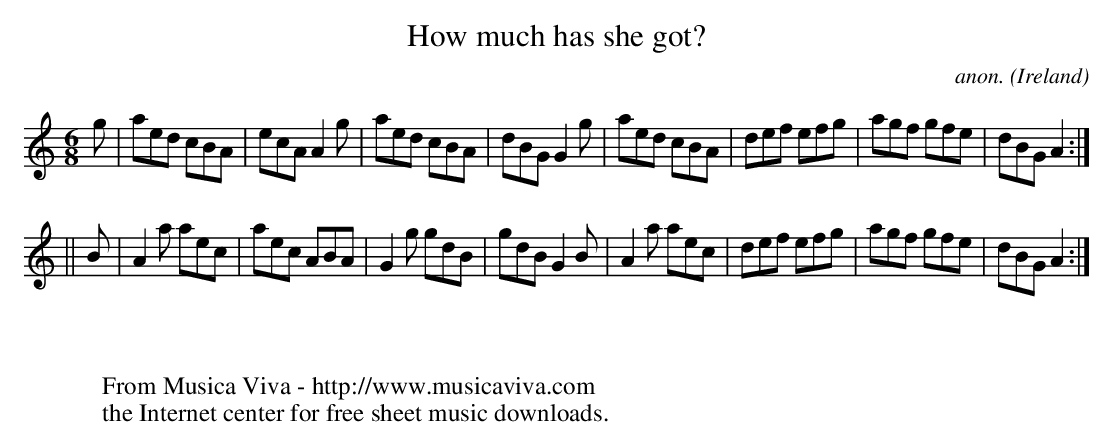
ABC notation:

X:1
T:How much has she got?
C:anon.
O:Ireland
M:6/8
L:1/8
K:Am
g|aed cBA|ecA A2g|aed cBA|dBG G2g|aed cBA|def efg|agf gfe|dBG A2:|
||B|A2a aec|aec ABA|G2g gdB|gdB G2B|A2a aec|def efg|agf gfe|dBG A2:|
W:
W:
W: From Musica Viva - http://www.musicaviva.com
W: the Internet center for free sheet music downloads.
